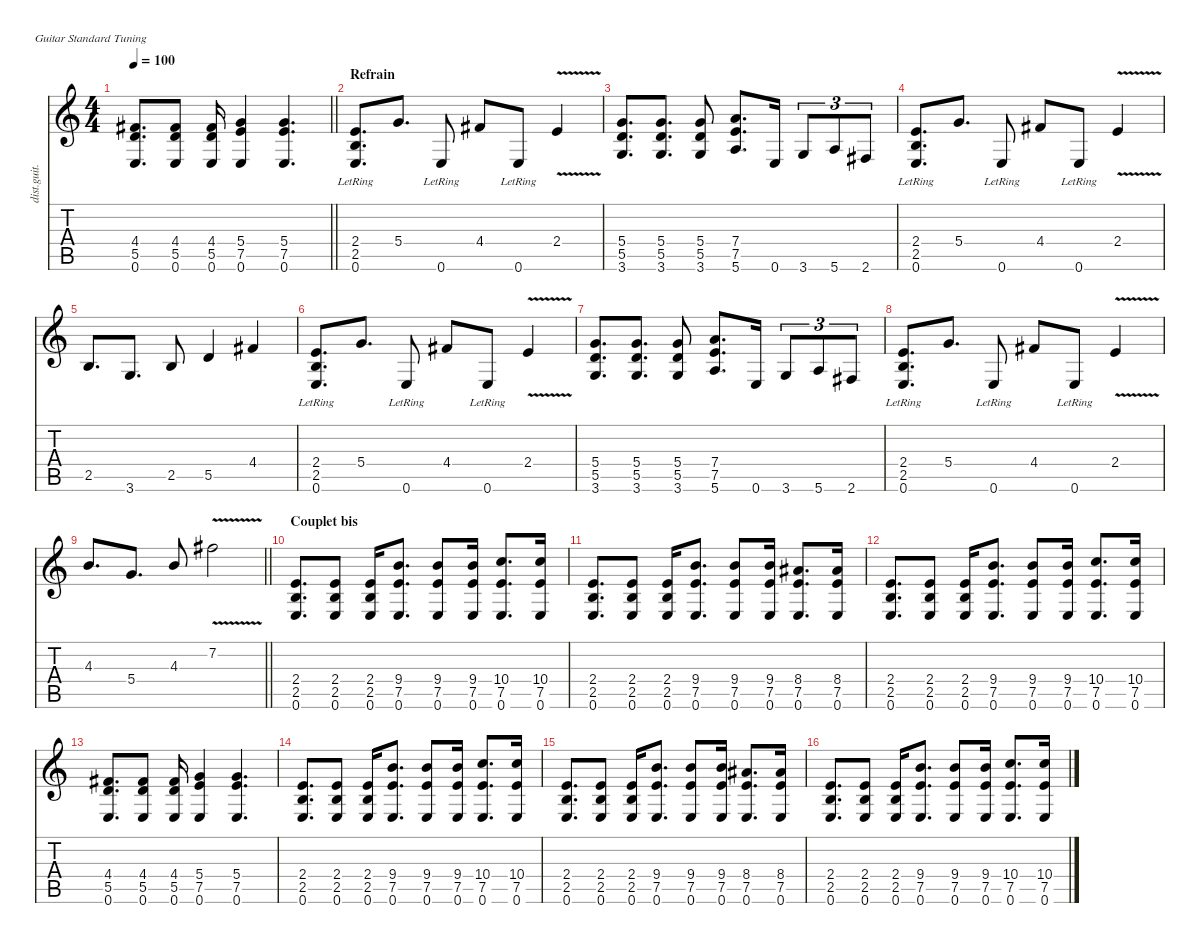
\defaultSystemsLayout 4
\hideDynamics
\bracketExtendMode nobrackets
\otherSystemsTrackNameOrientation horizontal
\track ("Hichem" "dist.guit.") {instrument distortionguitar}
\staff {score tabs}
\tuning (E4 B3 G3 D3 A2 E2)
\ts (4 4)
\tempo 100
\clef g2
\barLineRight lightlight
\ks c
(4.4{acc #} 5.5 0.6).8{d dy f beam Up} (4.4{acc #} 5.5 0.6).8{beam Up} (4.4{acc #} 5.5 0.6).16{beam Up} (5.4 7.5 0.6).4{beam Up} (5.4 7.5 0.6).4{d beam Up} |
\section ("" "Refrain")
(2.4 2.5 0.6{lr}).8{d beam Up} 5.4.8{d beam Up} 0.6{lr}.8{beam Up} 4.4{acc #}.8{beam Up} 0.6{lr}.8{beam Up} 2.4{v}.4{beam Up} |
(5.4 5.5 3.6).8{d beam Up} (5.4 5.5 3.6).8{d beam Up} (5.4 5.5 3.6).8{beam Up} (7.4 7.5 5.6).8{d beam Up} 0.6.16{beam Up} 3.6.8{tu (3 2) beam Up} 5.6.8{tu (3 2) beam Up} 2.6{acc #}.8{tu (3 2) beam Up} |
(2.4 2.5 0.6{lr}).8{d beam Up} 5.4.8{d beam Up} 0.6{lr}.8{beam Up} 4.4{acc #}.8{beam Up} 0.6{lr}.8{beam Up} 2.4{v}.4{beam Up} |
2.5.8{d beam Up} 3.6.8{d beam Up} 2.5.8{beam Up} 5.5.4{beam Up} 4.4{acc #}.4{beam Up} |
(2.4 2.5 0.6{lr}).8{d beam Up} 5.4.8{d beam Up} 0.6{lr}.8{beam Up} 4.4{acc #}.8{beam Up} 0.6{lr}.8{beam Up} 2.4{v}.4{beam Up} |
(5.4 5.5 3.6).8{d beam Up} (5.4 5.5 3.6).8{d beam Up} (5.4 5.5 3.6).8{beam Up} (7.4 7.5 5.6).8{d beam Up} 0.6.16{beam Up} 3.6.8{tu (3 2) beam Up} 5.6.8{tu (3 2) beam Up} 2.6{acc #}.8{tu (3 2) beam Up} |
(2.4 2.5 0.6{lr}).8{d beam Up} 5.4.8{d beam Up} 0.6{lr}.8{beam Up} 4.4{acc #}.8{beam Up} 0.6{lr}.8{beam Up} 2.4{v}.4{beam Up} |
\barLineRight lightlight
4.3.8{d beam Up} 5.4.8{d beam Up} 4.3.8{beam Up} 7.2{v acc #}.2{beam Down} |
\section ("" "Couplet bis")
(2.4 2.5 0.6).8{d beam Up} (2.4 2.5 0.6).8{beam Up} (2.4 2.5 0.6).16{beam Up} (9.4 7.5 0.6).8{d beam Up} (9.4 7.5 0.6).8{beam Up} (9.4 7.5 0.6).16{beam Up} (10.4 7.5 0.6).8{d beam Up} (10.4 7.5 0.6).16{beam Up} |
(2.4 2.5 0.6).8{d beam Up} (2.4 2.5 0.6).8{beam Up} (2.4 2.5 0.6).16{beam Up} (9.4 7.5 0.6).8{d beam Up} (9.4 7.5 0.6).8{beam Up} (9.4 7.5 0.6).16{beam Up} (8.4{acc #} 7.5 0.6).8{d beam Up} (8.4{acc #} 7.5 0.6).16{beam Up} |
(2.4 2.5 0.6).8{d beam Up} (2.4 2.5 0.6).8{beam Up} (2.4 2.5 0.6).16{beam Up} (9.4 7.5 0.6).8{d beam Up} (9.4 7.5 0.6).8{beam Up} (9.4 7.5 0.6).16{beam Up} (10.4 7.5 0.6).8{d beam Up} (10.4 7.5 0.6).16{beam Up} |
(4.4{acc #} 5.5 0.6).8{d beam Up} (4.4{acc #} 5.5 0.6).8{beam Up} (4.4{acc #} 5.5 0.6).16{beam Up} (5.4 7.5 0.6).4{beam Up} (5.4 7.5 0.6).4{d beam Up} |
(2.4 2.5 0.6).8{d beam Up} (2.4 2.5 0.6).8{beam Up} (2.4 2.5 0.6).16{beam Up} (9.4 7.5 0.6).8{d beam Up} (9.4 7.5 0.6).8{beam Up} (9.4 7.5 0.6).16{beam Up} (10.4 7.5 0.6).8{d beam Up} (10.4 7.5 0.6).16{beam Up} |
(2.4 2.5 0.6).8{d beam Up} (2.4 2.5 0.6).8{beam Up} (2.4 2.5 0.6).16{beam Up} (9.4 7.5 0.6).8{d beam Up} (9.4 7.5 0.6).8{beam Up} (9.4 7.5 0.6).16{beam Up} (8.4{acc #} 7.5 0.6).8{d beam Up} (8.4{acc #} 7.5 0.6).16{beam Up} |
(2.4 2.5 0.6).8{d beam Up} (2.4 2.5 0.6).8{beam Up} (2.4 2.5 0.6).16{beam Up} (9.4 7.5 0.6).8{d beam Up} (9.4 7.5 0.6).8{beam Up} (9.4 7.5 0.6).16{beam Up} (10.4 7.5 0.6).8{d beam Up} (10.4 7.5 0.6).16{beam Up}
